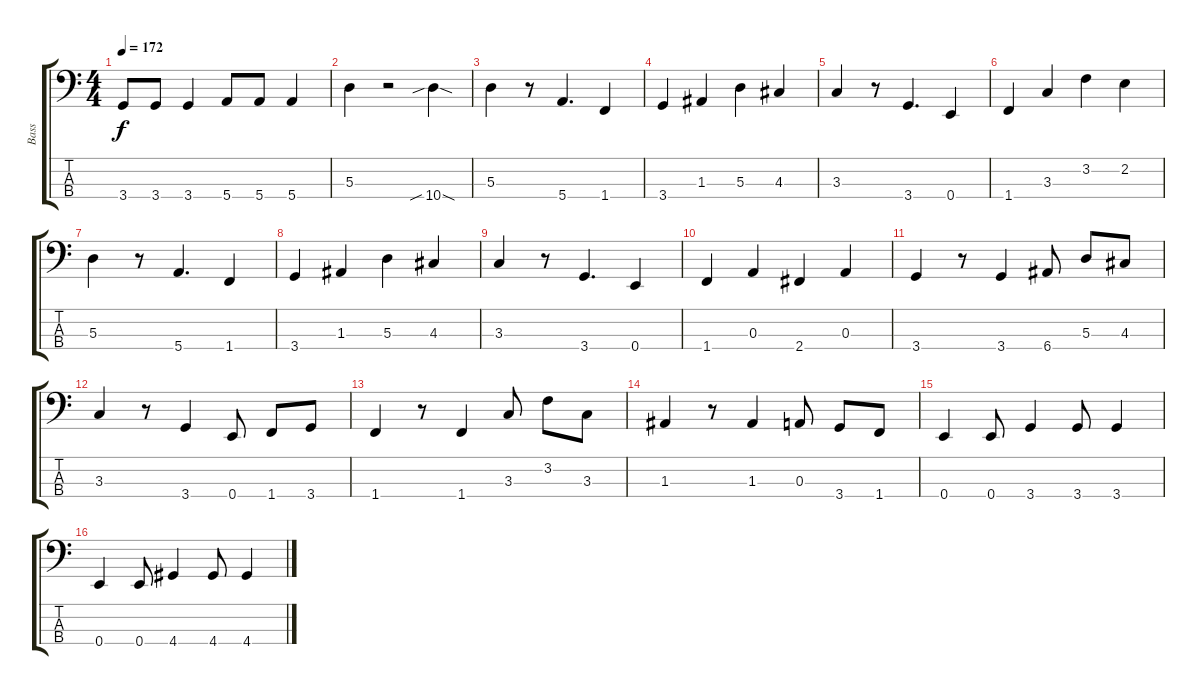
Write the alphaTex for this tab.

\track ("Bass" "Bass") {instrument electricbassfinger}
\staff {score tabs}
\tuning (G2 D2 A1 E1) {hide}
\ts (4 4)
\tempo 172
\clef f4
\ks c
3.4.8{dy f} 3.4.8 3.4.4 5.4.8 5.4.8 5.4.4 |
5.3.4 r.2 10.4{sib sod}.4 |
5.3.4 r.8 5.4.4{d} 1.4.4 |
3.4.4 1.3.4 5.3.4 4.3.4 |
3.3.4 r.8 3.4.4{d} 0.4.4 |
1.4.4 3.3.4 3.2.4 2.2.4 |
5.3.4 r.8 5.4.4{d} 1.4.4 |
3.4.4 1.3.4 5.3.4 4.3.4 |
3.3.4 r.8 3.4.4{d} 0.4.4 |
1.4.4 0.3.4 2.4.4 0.3.4 |
3.4.4 r.8 3.4.4 6.4.8 5.3.8 4.3.8 |
3.3.4 r.8 3.4.4 0.4.8 1.4.8 3.4.8 |
1.4.4 r.8 1.4.4 3.3.8 3.2.8 3.3.8 |
1.3.4 r.8 1.3.4 0.3.8 3.4.8 1.4.8 |
0.4.4 0.4.8 3.4.4 3.4.8 3.4.4 |
0.4.4 0.4.8 4.4.4 4.4.8 4.4.4
